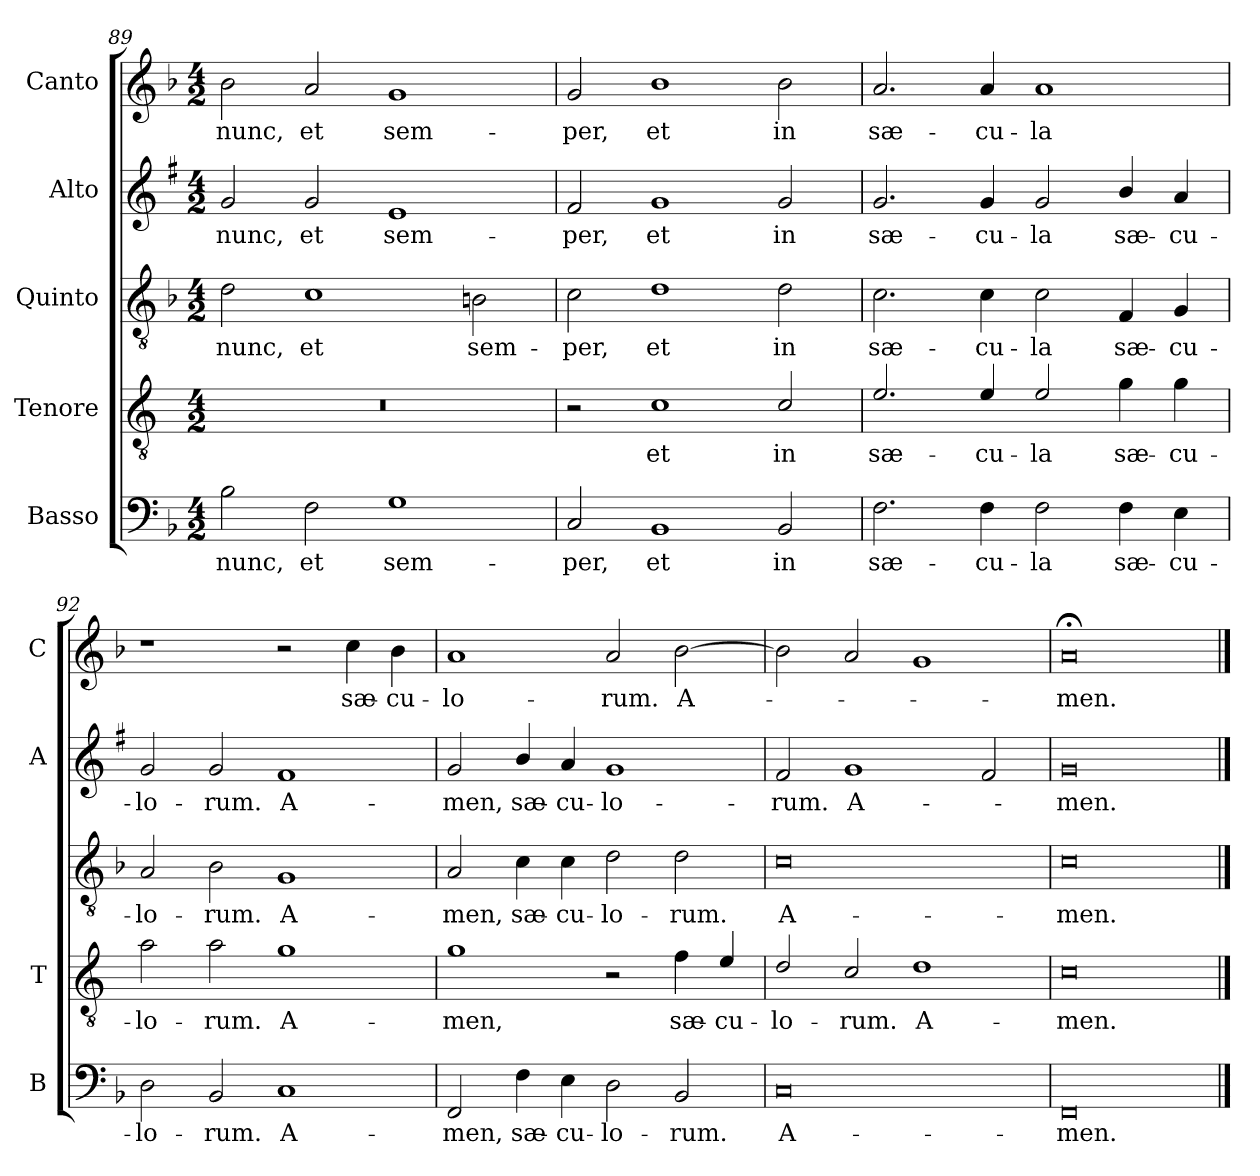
**kern	**text	**kern	**text	**kern	**text	**kern	**text	**kern	**text
*part5	*part5	*part4	*part4	*part3	*part3	*part2	*part2	*part1	*part1
*staff5	*staff5	*staff4	*staff4	*staff3	*staff3	*staff2	*staff2	*staff1	*staff1
*I"Basso	*	*I"Tenore	*	*I"Quinto	*	*I"Alto	*	*I"Canto	*
*I'B	*	*I'T	*	*	*	*I'A	*	*I'C	*
*clefF4	*	*clefGv2	*	*clefGv2	*	*clefG2	*	*clefG2	*
*	*	*ITrd4c7	*	*	*	*ITrd1c2	*	*	*
*k[b-]	*	*k[b-]	*	*k[b-]	*	*k[b-]	*	*k[b-]	*
*F:	*	*F:	*	*F:	*	*F:	*	*F:	*
*M4/2	*	*M4/2	*	*M4/2	*	*M4/2	*	*M4/2	*
=89	=89	=89	=89	=89	=89	=89	=89	=89	=89
!	!LO:LY:b	!	!	!	!LO:LY:b	!	!LO:LY:b	!	!LO:LY:b
2B-\	nunc,	0r	.	2d\	nunc,	2f/	nunc,	2b-\	nunc,
!	!LO:LY:b	!	!	!	!LO:LY:b	!	!LO:LY:b	!	!LO:LY:b
2F\	et	.	.	1c	et	2f/	et	2a/	et
!	!LO:LY:b	!	!	!	!	!	!LO:LY:b	!	!LO:LY:b
1G	sem-	.	.	.	.	1d	sem-	1g	sem-
!	!	!	!	!	!LO:LY:b	!	!	!	!
.	.	.	.	2Bn\	sem-	.	.	.	.
=90	=90	=90	=90	=90	=90	=90	=90	=90	=90
!	!LO:LY:b	!	!	!	!LO:LY:b	!	!LO:LY:b	!	!LO:LY:b
2C/	-per,	2r	.	2c\	-per,	2e/	-per,	2g/	-per,
!	!LO:LY:b	!	!LO:LY:b	!	!LO:LY:b	!	!LO:LY:b	!	!LO:LY:b
1BB-	et	1F	et	1d	et	1f	et	1b-	et
!	!LO:LY:b	!	!LO:LY:b	!	!LO:LY:b	!	!LO:LY:b	!	!LO:LY:b
2BB-/	in	2F/	in	2d\	in	2f/	in	2b-\	in
!!LO:PB:g=z
=91	=91	=91	=91	=91	=91	=91	=91	=91	=91
!	!LO:LY:b	!	!LO:LY:b	!	!LO:LY:b	!	!LO:LY:b	!	!LO:LY:b
2.F\	sæ-	2.A/	sæ-	2.c\	sæ-	2.f/	sæ-	2.a/	sæ-
!	!LO:LY:b	!	!LO:LY:b	!	!LO:LY:b	!	!LO:LY:b	!	!LO:LY:b
4F\	-cu-	4A/	-cu-	4c\	-cu-	4f/	-cu-	4a/	-cu-
!	!LO:LY:b	!	!LO:LY:b	!	!LO:LY:b	!	!LO:LY:b	!	!LO:LY:b
2F\	-la	2A/	-la	2c\	-la	2f/	-la	1a	-la
!	!LO:LY:b	!	!LO:LY:b	!	!LO:LY:b	!	!LO:LY:b	!	!
4F\	sæ-	4c\	sæ-	4F/	sæ-	4a/	sæ-	.	.
!	!LO:LY:b	!	!LO:LY:b	!	!LO:LY:b	!	!LO:LY:b	!	!
4E\	-cu-	4c\	-cu-	4G/	-cu-	4g/	-cu-	.	.
=92	=92	=92	=92	=92	=92	=92	=92	=92	=92
!	!LO:LY:b	!	!LO:LY:b	!	!LO:LY:b	!	!LO:LY:b	!	!
2D\	-lo-	2d\	-lo-	2A/	-lo-	2f/	-lo-	1r	.
!	!LO:LY:b	!	!LO:LY:b	!	!LO:LY:b	!	!LO:LY:b	!	!
2BB-/	-rum.	2d\	-rum.	2B-\	-rum.	2f/	-rum.	.	.
!	!LO:LY:b	!	!LO:LY:b	!	!LO:LY:b	!	!LO:LY:b	!	!
1C	A-	1c	A-	1G	A-	1e	A-	2r	.
!	!	!	!	!	!	!	!	!	!LO:LY:b
.	.	.	.	.	.	.	.	4cc\	sæ-
!	!	!	!	!	!	!	!	!	!LO:LY:b
.	.	.	.	.	.	.	.	4b-\	-cu-
=93	=93	=93	=93	=93	=93	=93	=93	=93	=93
!	!LO:LY:b	!	!LO:LY:b	!	!LO:LY:b	!	!LO:LY:b	!	!LO:LY:b
2FF/	-men,	1c	-men,	2A/	-men,	2f/	-men,	1a	-lo-
!	!LO:LY:b	!	!	!	!LO:LY:b	!	!LO:LY:b	!	!
4F\	sæ-	.	.	4c\	sæ-	4a/	sæ-	.	.
!	!LO:LY:b	!	!	!	!LO:LY:b	!	!LO:LY:b	!	!
4E\	-cu-	.	.	4c\	-cu-	4g/	-cu-	.	.
!	!LO:LY:b	!	!	!	!LO:LY:b	!	!LO:LY:b	!	!LO:LY:b
2D\	-lo-	2r	.	2d\	-lo-	1f	-lo-	2a/	-rum.
!	!LO:LY:b	!	!LO:LY:b	!	!LO:LY:b	!	!	!	!LO:LY:b
2BB-/	-rum.	4B-\	sæ-	2d\	-rum.	.	.	[2b-\	A-
!	!	!	!LO:LY:b	!	!	!	!	!	!
.	.	4A/	-cu-	.	.	.	.	.	.
=94	=94	=94	=94	=94	=94	=94	=94	=94	=94
!	!LO:LY:b	!	!LO:LY:b	!	!LO:LY:b	!	!LO:LY:b	!	!
0C	A-	2G/	-lo-	0c	A-	2e/	-rum.	2b-\]	.
!	!	!	!LO:LY:b	!	!	!	!LO:LY:b	!	!
.	.	2F/	-rum.	.	.	1f	A-	2a/	.
!	!	!	!LO:LY:b	!	!	!	!	!	!
.	.	1G	A-	.	.	.	.	1g	.
.	.	.	.	.	.	2e/	.	.	.
=95	=95	=95	=95	=95	=95	=95	=95	=95	=95
!	!LO:LY:b	!	!LO:LY:b	!	!LO:LY:b	!	!LO:LY:b	!	!LO:LY:b
0FF	-men.	0F	-men.	0c	-men.	0f	-men.	0a;<	-men.
==	==	==	==	==	==	==	==	==	==
*-	*-	*-	*-	*-	*-	*-	*-	*-	*-
